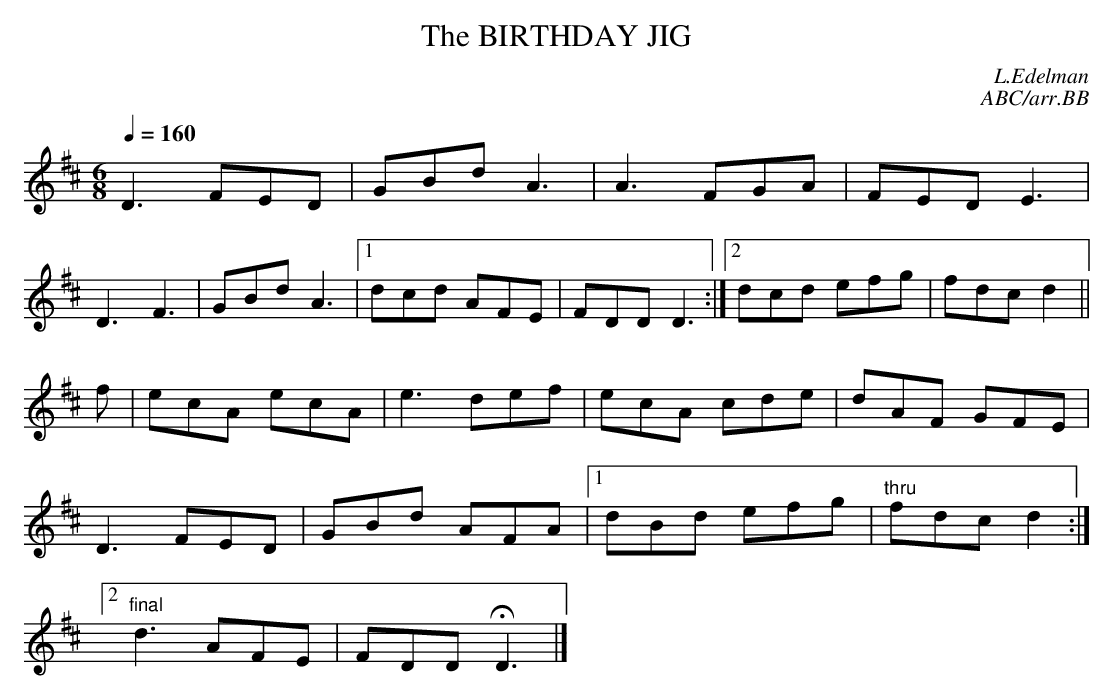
X:1
T:BIRTHDAY JIG, The
C:L.Edelman
C:ABC/arr.BB
Q:1/4=160
L:1/8
M:6/8
K:D
D3 FED|GBd A3|A3 FGA|FED E3|
D3 F3|GBd A3|1 dcd AFE|FDD D3:|\
[2 dcd efg|fdc d2||
f|ecA ecA|e3 def|ecA cde|dAF GFE|
D3 FED|GBd AFA|1 dBd efg|"thru"fdc d2:|
[2 "final"d3 AFE|FDD HD3|]
